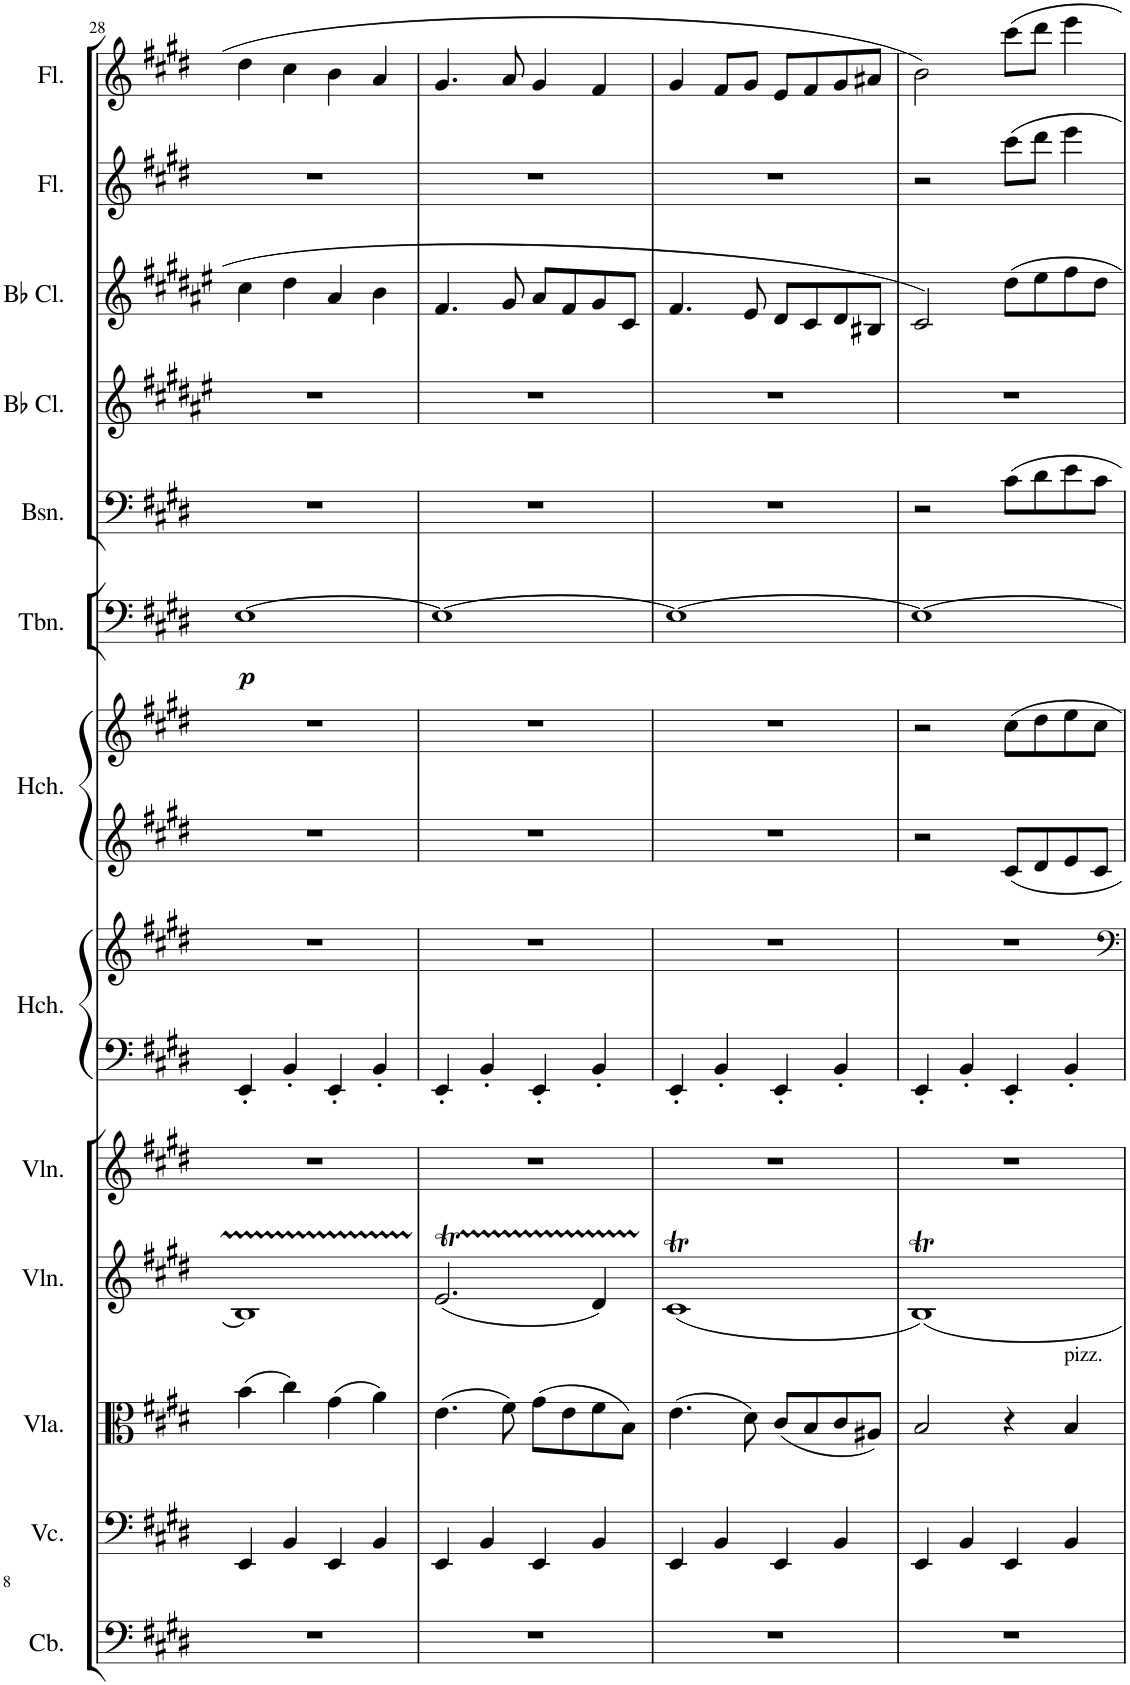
**kern	**kern	**kern	**kern	**kern	**kern	**kern	**kern	**kern	**kern	**dynam	**kern	**kern	**kern	**kern	**kern
*part13	*part12	*part11	*part10	*part9	*part8	*part8	*part7	*part7	*part6	*part6	*part5	*part4	*part3	*part2	*part1
*staff15	*staff14	*staff13	*staff12	*staff11	*staff10	*staff9	*staff8	*staff7	*staff6	*staff6	*staff5	*staff4	*staff3	*staff2	*staff1
*I"Contrabass	*I"Violoncello	*I"Viola	*I"Violin II	*I"Violin I	*I"Harpsichord II	*	*I"Harpsichord I	*	*I"Trombone	*	*I"Bassoon	*I"Bb Clarinet II	*I"Bb Clarinet I	*I"Flute II	*I"Flute I
*I'Cb.	*I'Vc.	*I'Vla.	*I'Vln.	*I'Vln.	*I'Hch.	*	*I'Hch.	*	*I'Tbn.	*	*I'Bsn.	*I'Bb Cl.	*I'Bb Cl.	*I'Fl.	*I'Fl.
!!LO:PB:g=z
*clefF4	*clefF4	*clefC3	*clefG2	*clefG2	*clefF4	*clefG2	*clefG2	*clefG2	*clefF4	*	*clefF4	*clefG2	*clefG2	*clefG2	*clefG2
*Trd7c12	*	*	*	*	*	*	*	*	*	*	*	*Trd1c2	*Trd1c2	*	*
*k[f#c#g#d#]	*k[f#c#g#d#]	*k[f#c#g#d#]	*k[f#c#g#d#]	*k[f#c#g#d#]	*k[f#c#g#d#]	*k[f#c#g#d#]	*k[f#c#g#d#]	*k[f#c#g#d#]	*k[f#c#g#d#]	*	*k[f#c#g#d#]	*k[f#c#g#d#a#e#]	*k[f#c#g#d#a#e#]	*k[f#c#g#d#]	*k[f#c#g#d#]
*E:	*E:	*E:	*E:	*E:	*E:	*E:	*E:	*E:	*E:	*	*E:	*	*	*E:	*E:
*M2/2	*M2/2	*M2/2	*M2/2	*M2/2	*M2/2	*M2/2	*M2/2	*M2/2	*M2/2	*	*M2/2	*M2/2	*M2/2	*M2/2	*M2/2
=28	=28	=28	=28	=28	=28	=28	=28	=28	=28	=28	=28	=28	=28	=28	=28
!	!	!	!	!	!	!	!	!	!	!LO:DY:b	!	!	!	!	!
1r	4EE/	(4b\	1B]	1r	4EE'/	1r	1r	1r	[1E	p	1r	1r	4cc#\	1r	4dd#\
.	4BB/	4cc#\)	.	.	4BB'/	.	.	.	.	.	.	.	4dd#\	.	4cc#\
.	4EE/	(4g#\	.	.	4EE'/	.	.	.	.	.	.	.	4a#/	.	4b\
.	4BB/	4a\)	.	.	4BB'/	.	.	.	.	.	.	.	4b\	.	4a/
=29	=29	=29	=29	=29	=29	=29	=29	=29	=29	=29	=29	=29	=29	=29	=29
1r	4EE/	(4.e\	(2.eT/	1r	4EE'/	1r	1r	1r	1E_	.	1r	1r	4.f#/	1r	4.g#/
.	4BB/	.	.	.	4BB'/	.	.	.	.	.	.	.	.	.	.
.	.	8f#\)	.	.	.	.	.	.	.	.	.	.	8g#/	.	8a/
.	4EE/	(8g#\L	.	.	4EE'/	.	.	.	.	.	.	.	8a#/L	.	4g#/
.	.	8e\	.	.	.	.	.	.	.	.	.	.	8f#/	.	.
.	4BB/	8f#\	4d#TTT/)	.	4BB'/	.	.	.	.	.	.	.	8g#/	.	4f#/
.	.	8B\J)	.	.	.	.	.	.	.	.	.	.	8c#/J	.	.
=30	=30	=30	=30	=30	=30	=30	=30	=30	=30	=30	=30	=30	=30	=30	=30
1r	4EE/	(4.e\	(1c#T	1r	4EE'/	1r	1r	1r	1E_	.	1r	1r	4.f#/	1r	4g#/
.	4BB/	.	.	.	4BB'/	.	.	.	.	.	.	.	.	.	8f#/L
.	.	8d#\)	.	.	.	.	.	.	.	.	.	.	8e#/	.	8g#/J
.	4EE/	(8c#/L	.	.	4EE'/	.	.	.	.	.	.	.	8d#/L	.	8e/L
.	.	8B/	.	.	.	.	.	.	.	.	.	.	8c#/	.	8f#/
.	4BB/	8c#/	.	.	4BB'/	.	.	.	.	.	.	.	8d#/	.	8g#/
.	.	8A#X/J)	.	.	.	.	.	.	.	.	.	.	8B#X/J	.	8a#X/J
=31	=31	=31	=31	=31	=31	=31	=31	=31	=31	=31	=31	=31	=31	=31	=31
1r	4EE/	2B/	1BT)	1r	4EE'/	1r	2r	2r	1E_	.	2r	1r	2c#/	2r	2b\
.	4BB/	.	.	.	4BB'/	.	.	.	.	.	.	.	.	.	.
.	4EE/	4r	.	.	4EE'/	.	8c#/L	8cc#\L	.	.	8c#\L	.	8dd#\L	8ccc#\L	8ccc#\L
.	.	.	.	.	.	.	8d#/	8dd#\	.	.	8d#\	.	8ee#\	8ddd#\J	8ddd#\J
!	!	!LO:TX:a:t=pizz.	!	!	!	!	!	!	!	!	!	!	!	!	!
.	4BB/	4B/	.	.	4BB'/	.	8e/	8ee\	.	.	8e\	.	8ff#\	4eee\	4eee\
.	.	.	.	.	.	.	8c#/J	8cc#\J	.	.	8c#\J	.	8dd#\J	.	.
=	=	=	=	=	=	=	=	=	=	=	=	=	=	=	=
*-	*-	*-	*-	*-	*-	*-	*-	*-	*-	*-	*-	*-	*-	*-	*-
